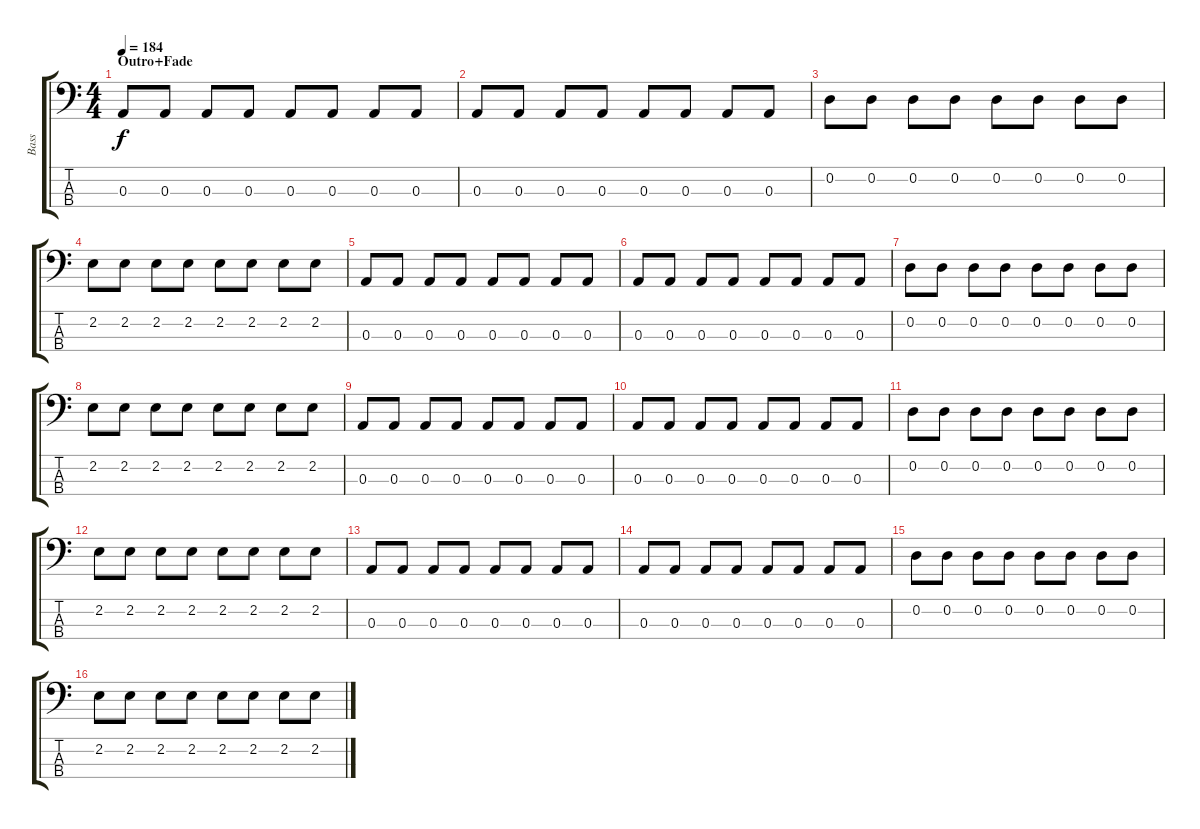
\track ("Bass" "Bass") {instrument electricbasspick}
\staff {score tabs}
\tuning (G2 D2 A1 E1) {hide}
\ts (4 4)
\section ("" "Outro+Fade")
\tempo 184
\clef f4
\ks c
0.3.8{dy f} 0.3.8 0.3.8 0.3.8 0.3.8 0.3.8 0.3.8 0.3.8 |
0.3.8 0.3.8 0.3.8 0.3.8 0.3.8 0.3.8 0.3.8 0.3.8 |
0.2.8 0.2.8 0.2.8 0.2.8 0.2.8 0.2.8 0.2.8 0.2.8 |
2.2.8 2.2.8 2.2.8 2.2.8 2.2.8 2.2.8 2.2.8 2.2.8 |
0.3.8 0.3.8 0.3.8 0.3.8 0.3.8 0.3.8 0.3.8 0.3.8 |
0.3.8 0.3.8 0.3.8 0.3.8 0.3.8 0.3.8 0.3.8 0.3.8 |
0.2.8 0.2.8 0.2.8 0.2.8 0.2.8 0.2.8 0.2.8 0.2.8 |
2.2.8 2.2.8 2.2.8 2.2.8 2.2.8 2.2.8 2.2.8 2.2.8 |
0.3.8 0.3.8 0.3.8 0.3.8 0.3.8 0.3.8 0.3.8 0.3.8 |
0.3.8 0.3.8 0.3.8 0.3.8 0.3.8 0.3.8 0.3.8 0.3.8 |
0.2.8 0.2.8 0.2.8 0.2.8 0.2.8 0.2.8 0.2.8 0.2.8 |
2.2.8 2.2.8 2.2.8 2.2.8 2.2.8 2.2.8 2.2.8 2.2.8 |
0.3.8 0.3.8 0.3.8 0.3.8 0.3.8 0.3.8 0.3.8 0.3.8 |
0.3.8 0.3.8 0.3.8 0.3.8 0.3.8 0.3.8 0.3.8 0.3.8 |
0.2.8 0.2.8 0.2.8 0.2.8 0.2.8 0.2.8 0.2.8 0.2.8 |
2.2.8 2.2.8 2.2.8 2.2.8 2.2.8 2.2.8 2.2.8 2.2.8
